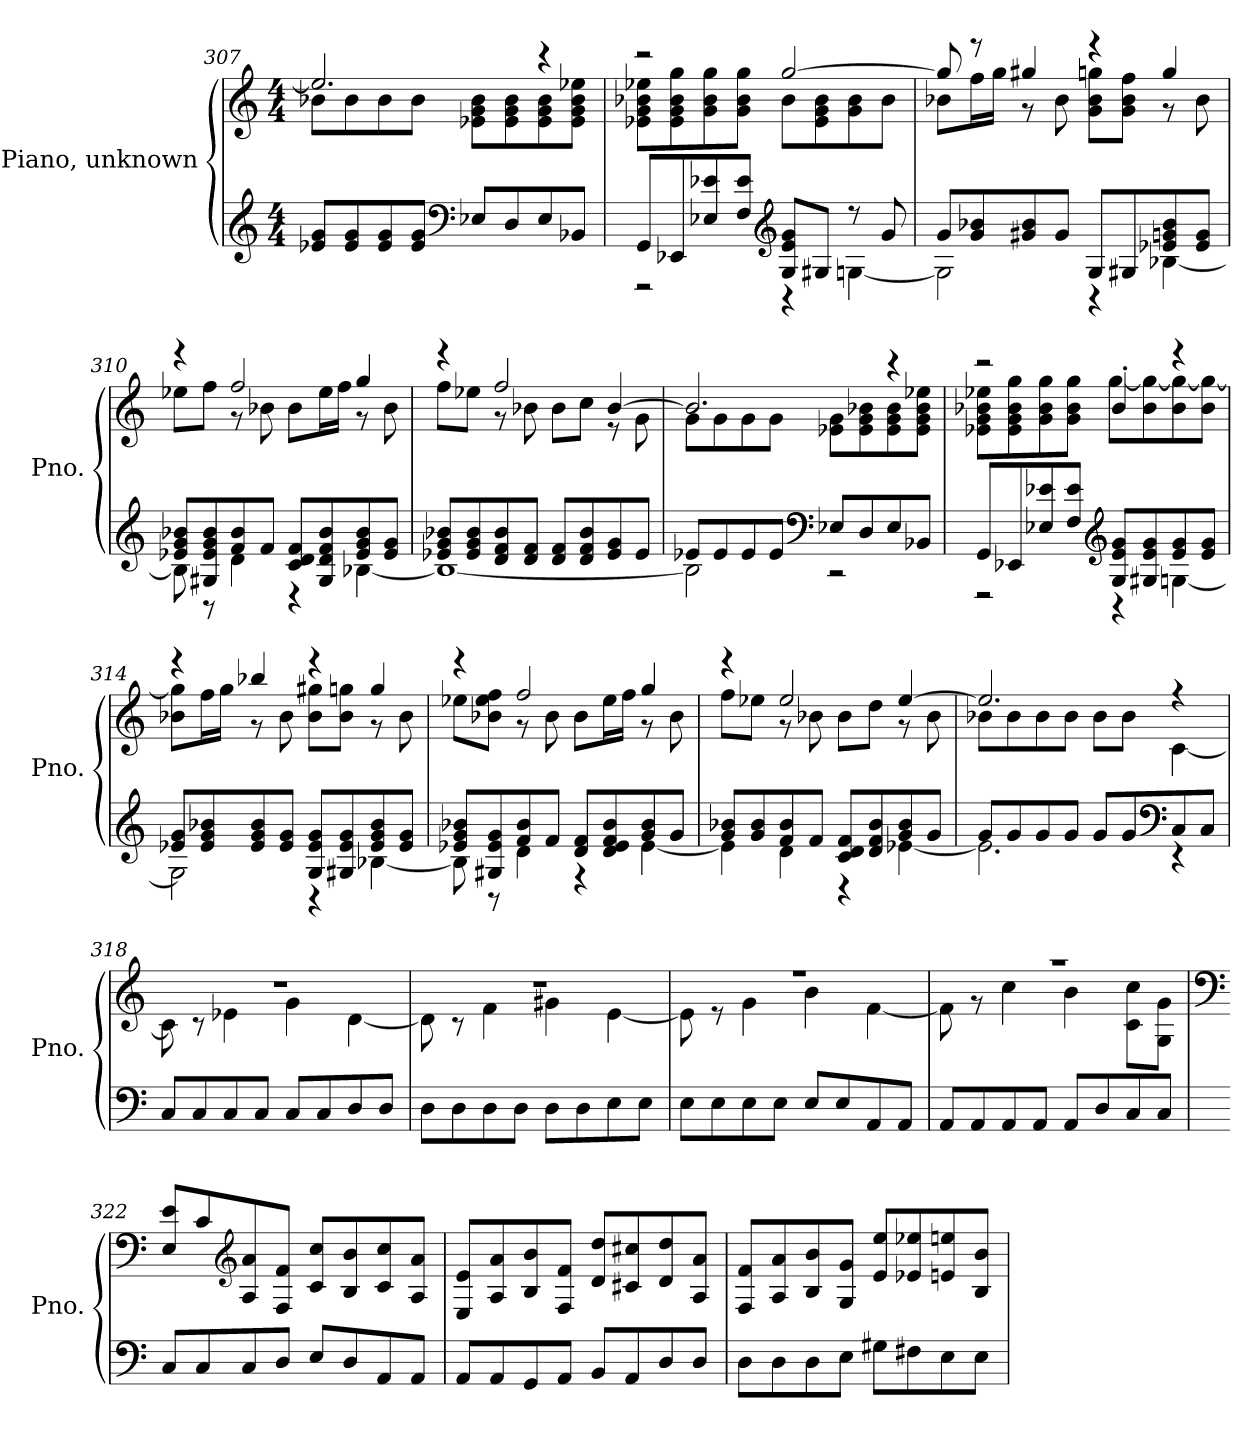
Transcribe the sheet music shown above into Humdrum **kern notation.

**kern	**kern
*part1	*part1
*staff2	*staff1
*I"Piano, unknown	*
*I'Pno.	*
*clefG2	*clefG2
*k[]	*k[]
*M4/4	*M4/4
=307	=307
*	*^
8e-X/ 8g/L	2.ee-/]	8b-X\L
8e-/ 8g/	.	8b-\
8e-/ 8g/	.	8b-\
8e-/ 8g/J	.	8b-\J
*clefF4	*	*
8E-X/L	.	8e-X\ 8g\ 8b-\L
8D/	.	8e-\ 8g\ 8b-\
8E-/	4r	8e-\ 8g\ 8b-\
8BB-X/J	.	8e-\ 8g\ 8b-\ 8ee-X\J
=308	=308	=308
*^	*	*
8GG/L	2r	2r	8e-X\ 8g\ 8b-X\ 8ee-X\L
8EE-X/	.	.	8e-\ 8g\ 8b-\ 8gg\
8E-X/ 8e-X/	.	.	8g\ 8b-\ 8gg\
8F/ 8e-/J	.	.	8g\ 8b-\ 8gg\J
*clefG2	*	*	*
8G/ 8e-/ 8g/L	4r	[2gg/	8b-\L
8G#X/J	.	.	8e-\ 8g\ 8b-\
8r	[4Gn\	.	8g\ 8b-\
8g/	.	.	8b-\J
!!LO:LB:g=z	!!
=309	=309	=309	=309
8g/L	2G\]	8gg/]	8b-X\L
8g/ 8b-X/	.	8r	16ff\L
.	.	.	16gg\JJ
8g#X/ 8b-/	.	4gg#X/	8r
8g#/J	.	.	8b-\
8G/L	4r	4r	8g\ 8b-\ 8ggn\L
8G#X/	.	.	8g\ 8b-\ 8ff\J
8e-X/ 8gn/ 8b-/	[4B-X\	4gg/	8r
8e-/ 8g/J	.	.	8b-\
=310	=310	=310	=310
8e-X/ 8g/ 8b-X/L	8B-\]	4r	8ee-X\L
8G#X/ 8e-/ 8g/ 8b-/	8r	.	8ff\J
8f/ 8b-/	4d\	2ff/	8r
8f/J	.	.	8b-X\
8c/ 8d/ 8f/L	4r	.	8b-\L
8G#/ 8d/ 8f/ 8b-/	.	.	16ee-\L
.	.	.	16ff\JJ
8e-/ 8g/ 8b-/	[4B-X\	4gg/	8r
8e-/ 8g/J	.	.	8b-\
=311	=311	=311	=311
8e-X/ 8g/ 8b-X/L	1B-_	4r	8ff\L
8e-/ 8g/ 8b-/	.	.	8ee-X\J
8d/ 8f/ 8b-/	.	2ff/	8r
8d/ 8f/J	.	.	8b-X\
8d/ 8f/L	.	.	8b-\L
8d/ 8f/ 8b-/	.	.	8cc\J
8e-/ 8g/	.	[4b-/	8r
8e-/J	.	.	8g\
!!LO:PB:g=z	!!
=312	=312	=312	=312
8e-X/L	2B-\]	2.b-/]	8g\L
8e-/	.	.	8g\
8e-/	.	.	8g\
8e-/J	.	.	8g\J
*clefF4	*	*	*
8E-X/L	2r	.	8e-X\ 8g\L
8D/	.	.	8e-\ 8g\ 8b-X\
8E-/	.	4r	8e-\ 8g\ 8b-\
8BB-X/J	.	.	8e-\ 8g\ 8b-\ 8ee-X\J
=313	=313	=313	=313
8GG/L	2r	2r	8e-X\ 8g\ 8b-X\ 8ee-X\L
8EE-X/	.	.	8e-\ 8g\ 8b-\ 8gg\
8E-X/ 8e-X/	.	.	8g\ 8b-\ 8gg\
8F/ 8e-/J	.	.	8g\ 8b-\ 8gg\J
*clefG2	*	*	*
8G/ 8e-/ 8g/L	4r	4b-'/	[8gg\L
8G#X/ 8e-/ 8g/	.	.	8b-\ 8gg\_
8e-/ 8g/	[4Gn\	4r	8b-\ 8gg\_
8e-/ 8g/J	.	.	8b-\ 8gg\_J
=314	=314	=314	=314
8e-X/ 8g/L	2G\]	4r	8b-X\ 8gg\]L
8e-/ 8g/ 8b-X/	.	.	16ff\L
.	.	.	16gg\JJ
8e-/ 8g/ 8b-/	.	4bb-X/	8r
8e-/ 8g/J	.	.	8b-\
8G/ 8e-/ 8g/L	4r	4r	8b-\ 8gg#X\L
8G#X/ 8e-/ 8g/	.	.	8b-\ 8ggn\J
8e-/ 8g/ 8b-/	[4B-X\	4gg/	8r
8e-/ 8g/J	.	.	8b-\
!!LO:LB:g=z	!!
=315	=315	=315	=315
8e-X/ 8g/ 8b-X/L	8B-\]	4r	8ee-X\L
8G#X/ 8e-/ 8g/	8r	.	8b-X\ 8ee-\ 8ff\J
8f/ 8b-/	4d\	2ff/	8r
8f/J	.	.	8b-\
8d/ 8f/L	4r	.	8b-\L
8d/ 8e-/ 8f/ 8b-/	.	.	16ee-\L
.	.	.	16ff\JJ
8g/ 8b-/	[4e-\	4gg/	8r
8g/J	.	.	8b-\
=316	=316	=316	=316
8g/ 8b-X/L	4e-\]	4r	8ff\L
8g/ 8b-/	.	.	8ee-X\J
8f/ 8b-/	4d\	2ee-/	8r
8f/J	.	.	8b-X\
8c/ 8d/ 8f/L	4r	.	8b-\L
8d/ 8f/ 8b-/	.	.	8dd\J
8g/ 8b-/	[4e-X\	[4ee-/	8r
8g/J	.	.	8b-\
=317	=317	=317	=317
8g/L	2.e-\]	2.ee-/]	8b-X\L
8g/	.	.	8b-\
8g/	.	.	8b-\
8g/J	.	.	8b-\J
8g/L	.	.	8b-\L
8g/	.	.	8b-\J
*clefF4	*	*	*
8C/	4r	4r	[4c\
8C/J	.	.	.
*v	*v	*	*
=318	=318	=318
8C/L	1r	8c\]
8C/	.	8r
8C/	.	4e-X\
8C/J	.	.
8C/L	.	4g\
8C/	.	.
8D/	.	[4d\
8D/J	.	.
!!LO:LB:g=z	!!
=319	=319	=319
8D\L	1r	8d\]
8D\	.	8r
8D\	.	4f\
8D\J	.	.
8D\L	.	4g#X\
8D\	.	.
8E\	.	[4e\
8E\J	.	.
=320	=320	=320
8E\L	1r	8e\]
8E\	.	8r
8E\	.	4g\
8E\J	.	.
8E/L	.	4b\
8E/	.	.
8AA/	.	[4f\
8AA/J	.	.
=321	=321	=321
8AA/L	1r	8f\]
8AA/	.	8r
8AA/	.	4cc\
8AA/J	.	.
8AA/L	.	4b\
8D/	.	.
8C/	.	8c\ 8cc\L
8C/J	.	8G\ 8g\J
*	*v	*v
=322	=322
*	*clefF4
8C/L	8E/ 8e/L
8C/	8c/
*	*clefG2
8C/	8A/ 8a/
8D/J	8F/ 8f/J
8E/L	8c/ 8cc/L
8D/	8B/ 8b/
8AA/	8c/ 8cc/
8AA/J	8A/ 8a/J
!!LO:LB:g=z
=323	=323
8AA/L	8E/ 8e/L
8AA/	8A/ 8a/
8GG/	8B/ 8b/
8AA/J	8F/ 8f/J
8BB/L	8d/ 8dd/L
8AA/	8c#X/ 8cc#X/
8D/	8d/ 8dd/
8D/J	8A/ 8a/J
=324	=324
8D\L	8F/ 8f/L
8D\	8A/ 8a/
8D\	8B/ 8b/
8E\J	8G/ 8g/J
8G#X\L	8e/ 8ee/L
8F#X\	8e-X/ 8ee-X/
8E\	8en/ 8een/
8E\J	8B/ 8b/J
=	=
*-	*-
